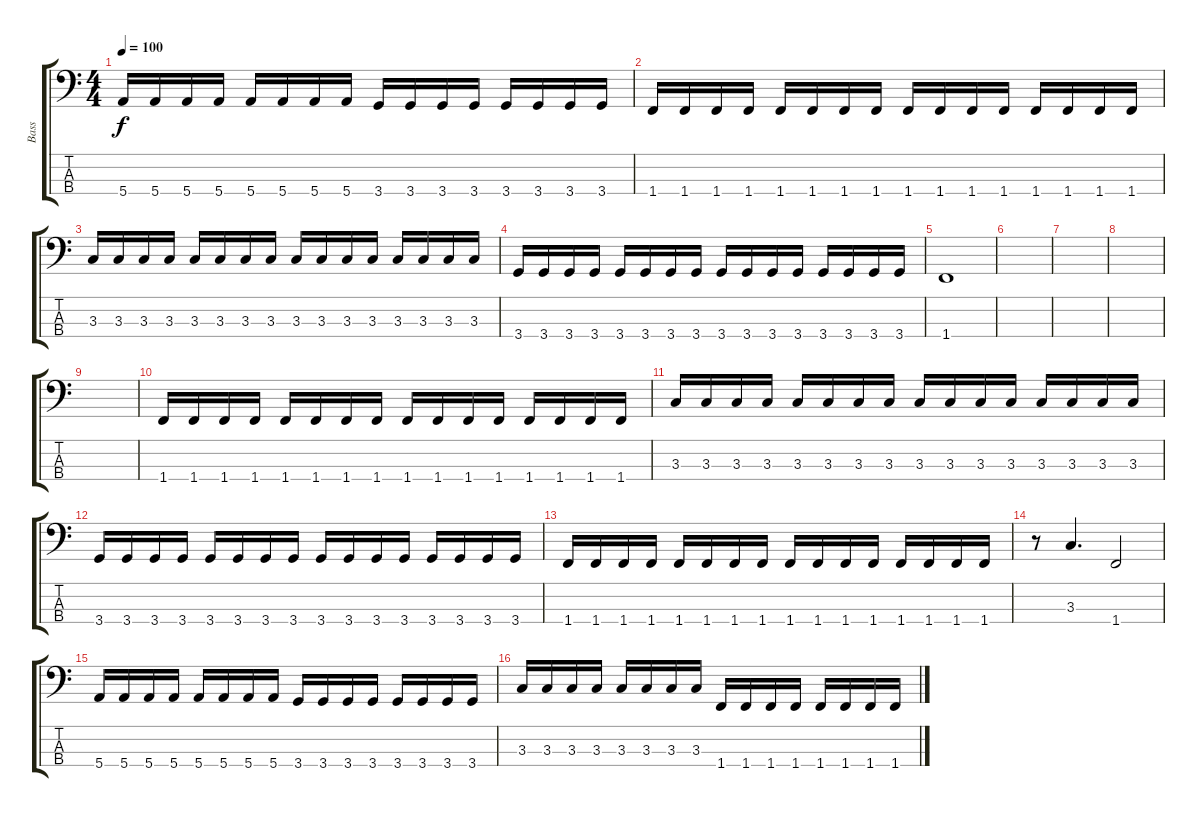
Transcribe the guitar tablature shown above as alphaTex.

\track ("Bass" "Bass") {instrument electricbasspick}
\staff {score tabs}
\tuning (G2 D2 A1 E1) {hide}
\ts (4 4)
\tempo 100
\clef f4
\ks c
5.4.16{dy f} 5.4.16 5.4.16 5.4.16 5.4.16 5.4.16 5.4.16 5.4.16 3.4.16 3.4.16 3.4.16 3.4.16 3.4.16 3.4.16 3.4.16 3.4.16 |
1.4.16 1.4.16 1.4.16 1.4.16 1.4.16 1.4.16 1.4.16 1.4.16 1.4.16 1.4.16 1.4.16 1.4.16 1.4.16 1.4.16 1.4.16 1.4.16 |
3.3.16 3.3.16 3.3.16 3.3.16 3.3.16 3.3.16 3.3.16 3.3.16 3.3.16 3.3.16 3.3.16 3.3.16 3.3.16 3.3.16 3.3.16 3.3.16 |
3.4.16 3.4.16 3.4.16 3.4.16 3.4.16 3.4.16 3.4.16 3.4.16 3.4.16 3.4.16 3.4.16 3.4.16 3.4.16 3.4.16 3.4.16 3.4.16 |
1.4.1 |
|
|
|
|
1.4.16 1.4.16 1.4.16 1.4.16 1.4.16 1.4.16 1.4.16 1.4.16 1.4.16 1.4.16 1.4.16 1.4.16 1.4.16 1.4.16 1.4.16 1.4.16 |
3.3.16 3.3.16 3.3.16 3.3.16 3.3.16 3.3.16 3.3.16 3.3.16 3.3.16 3.3.16 3.3.16 3.3.16 3.3.16 3.3.16 3.3.16 3.3.16 |
3.4.16 3.4.16 3.4.16 3.4.16 3.4.16 3.4.16 3.4.16 3.4.16 3.4.16 3.4.16 3.4.16 3.4.16 3.4.16 3.4.16 3.4.16 3.4.16 |
1.4.16 1.4.16 1.4.16 1.4.16 1.4.16 1.4.16 1.4.16 1.4.16 1.4.16 1.4.16 1.4.16 1.4.16 1.4.16 1.4.16 1.4.16 1.4.16 |
r.8 3.3.4{d} 1.4.2 |
5.4.16 5.4.16 5.4.16 5.4.16 5.4.16 5.4.16 5.4.16 5.4.16 3.4.16 3.4.16 3.4.16 3.4.16 3.4.16 3.4.16 3.4.16 3.4.16 |
3.3.16 3.3.16 3.3.16 3.3.16 3.3.16 3.3.16 3.3.16 3.3.16 1.4.16 1.4.16 1.4.16 1.4.16 1.4.16 1.4.16 1.4.16 1.4.16
